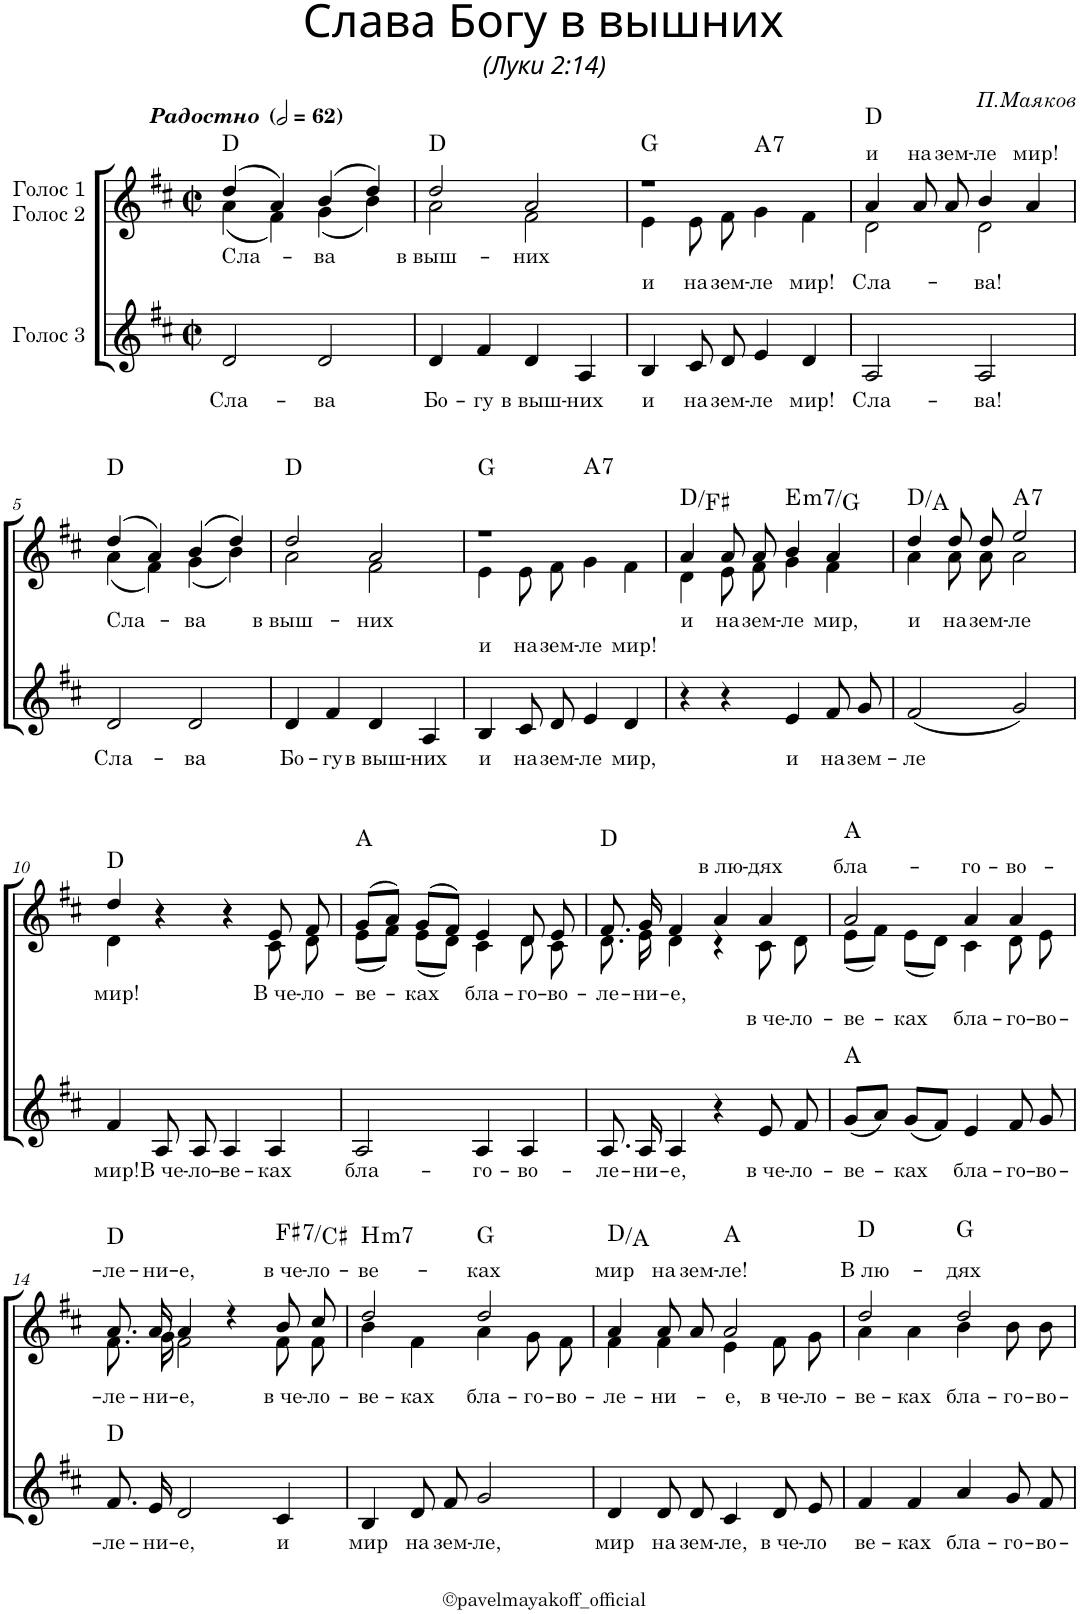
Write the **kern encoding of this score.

**kern	**text	**harte	**kern	**text	**text	**harte
*part2	*part2	*part2	*part1	*part1	*part1	*part1
*staff2	*staff2	*	*staff1	*staff1	*staff1	*
*I"Голос 3	*	*	*I"Голос 1 Голос 2	*	*	*
*clefG2	*	*	*clefG2	*	*	*
*k[f#c#]	*	*	*k[f#c#]	*	*	*
*M2/2	*	*	*M2/2	*	*	*
*met(c|)	*	*	*met(c|)	*	*	*
*MM124	*	*	*MM124	*	*	*
=1	=1	=1	=1	=1	=1	=1
!	!	!	!LO:TX:a:Bi:t=Радостно	!	!	!
!	!LO:LY:b	!	!	!LO:LY:b	!	!
*	*	*	*^	*	*	*
2d/	Сла-	.	(4dd/	(4a\	Сла-	.	D:maj
.	.	.	4a/)	4f#\)	.	.	.
!	!LO:LY:b	!	!	!	!LO:LY:b	!	!
2d/	-ва	.	(4b/	(4g\	-ва	.	.
.	.	.	4dd/)	4b\)	.	.	.
=2	=2	=2	=2	=2	=2	=2	=2
!	!LO:LY:b	!	!	!	!LO:LY:b	!	!
4d/	Бо-	.	2dd/	2a\	в выш-	.	D:maj
!	!LO:LY:b	!	!	!	!	!	!
4f#/	-гу	.	.	.	.	.	.
!	!LO:LY:b	!	!	!	!LO:LY:b	!	!
4d/	в выш-	.	2a/	2f#\	-них	.	.
!	!LO:LY:b	!	!	!	!	!	!
4A/	-них	.	.	.	.	.	.
=3	=3	=3	=3	=3	=3	=3	=3
!	!LO:LY:b	!	!	!	!	!LO:LY:b	!
4B/	и	.	1r	4e\	.	и	G:maj
!	!LO:LY:b	!	!	!	!	!LO:LY:b	!
8c#/	на	.	.	8e\	.	на	.
!	!LO:LY:b	!	!	!	!	!LO:LY:b	!
8d/	зем-	.	.	8f#\	.	зем-	.
!	!LO:LY:b	!	!	!	!	!LO:LY:b	!LO:H:kt=7
4e/	-ле	.	.	4g\	.	-ле	A:7
!	!LO:LY:b	!	!	!	!	!LO:LY:b	!
4d/	мир!	.	.	4f#\	.	мир!	.
=4	=4	=4	=4	=4	=4	=4	=4
!	!LO:LY:b	!	!	!	!LO:LY:a	!	!
!	!	!	!	!	!	!LO:LY:b	!
2A/	Сла-	.	4a/	2d\	.	Сла-	D:maj
!	!	!	!	!	!LO:LY:a	!	!
.	.	.	8a/	.	на	.	.
!	!	!	!	!	!LO:LY:a	!	!
.	.	.	8a/	.	зем-	.	.
!	!LO:LY:b	!	!	!	!LO:LY:a	!	!
!	!	!	!	!	!	!LO:LY:b	!
2A/	-ва!	.	4b/	2d\	.	-ва!	.
!	!	!	!	!	!LO:LY:a	!	!
.	.	.	4a/	.	мир!	.	.
!!LO:LB:g=z	!!
=5	=5	=5	=5	=5	=5	=5	=5
!	!LO:LY:b	!	!	!	!LO:LY:b	!	!
2d/	Сла-	.	(4dd/	(4a\	Сла-	.	D:maj
.	.	.	4a/)	4f#\)	.	.	.
!	!LO:LY:b	!	!	!	!LO:LY:b	!	!
2d/	-ва	.	(4b/	(4g\	-ва	.	.
.	.	.	4dd/)	4b\)	.	.	.
=6	=6	=6	=6	=6	=6	=6	=6
!	!LO:LY:b	!	!	!	!LO:LY:b	!	!
4d/	Бо-	.	2dd/	2a\	в выш-	.	D:maj
!	!LO:LY:b	!	!	!	!	!	!
4f#/	-гу	.	.	.	.	.	.
!	!LO:LY:b	!	!	!	!LO:LY:b	!	!
4d/	в выш-	.	2a/	2f#\	-них	.	.
!	!LO:LY:b	!	!	!	!	!	!
4A/	-них	.	.	.	.	.	.
=7	=7	=7	=7	=7	=7	=7	=7
!	!LO:LY:b	!	!	!	!	!LO:LY:b	!
4B/	и	.	1r	4e\	.	и	G:maj
!	!LO:LY:b	!	!	!	!	!LO:LY:b	!
8c#/	на	.	.	8e\	.	на	.
!	!LO:LY:b	!	!	!	!	!LO:LY:b	!
8d/	зем-	.	.	8f#\	.	зем-	.
!	!LO:LY:b	!	!	!	!	!LO:LY:b	!LO:H:kt=7
4e/	-ле	.	.	4g\	.	-ле	A:7
!	!LO:LY:b	!	!	!	!	!LO:LY:b	!
4d/	мир,	.	.	4f#\	.	мир!	.
=8	=8	=8	=8	=8	=8	=8	=8
!	!	!	!	!	!LO:LY:b	!	!
4r	.	.	4a/	4d\	и	.	D:maj/3
!	!	!	!	!	!LO:LY:b	!	!
4r	.	.	8a/	8e\	на	.	.
!	!	!	!	!	!LO:LY:b	!	!
.	.	.	8a/	8f#\	зем-	.	.
!	!LO:LY:b	!	!	!	!LO:LY:b	!	!LO:H:kt=m7
4e/	и	.	4b/	4g\	-ле	.	E:min7/b3
!	!LO:LY:b	!	!	!	!LO:LY:b	!	!
8f#/	на	.	4a/	4f#\	мир,	.	.
!	!LO:LY:b	!	!	!	!	!	!
8g/	зем-	.	.	.	.	.	.
=9	=9	=9	=9	=9	=9	=9	=9
!	!LO:LY:b	!	!	!	!LO:LY:b	!	!
(2f#/	-ле	.	4dd/	4a\	и	.	D:maj/5
!	!	!	!	!	!LO:LY:b	!	!
.	.	.	8dd/	8a\	на	.	.
!	!	!	!	!	!LO:LY:b	!	!
.	.	.	8dd/	8a\	зем-	.	.
!	!	!	!	!	!LO:LY:b	!	!LO:H:kt=7
2g/)	.	.	2ee/	2a\	-ле	.	A:7
!!LO:LB:g=z	!!
=10	=10	=10	=10	=10	=10	=10	=10
!	!LO:LY:b	!	!	!	!LO:LY:b	!	!
4f#/	мир!	.	4dd/	4d\	мир!	.	D:maj
!	!LO:LY:b	!	!	!	!	!	!
8A/	В че-	.	4r	4r	.	.	.
!	!LO:LY:b	!	!	!	!	!	!
8A/	-ло-	.	.	.	.	.	.
!	!LO:LY:b	!	!	!	!	!	!
4A/	-ве-	.	4r	4r	.	.	.
!	!LO:LY:b	!	!	!	!LO:LY:b	!	!
4A/	-ках	.	8e/	8c#\	В че-	.	.
!	!	!	!	!	!LO:LY:b	!	!
.	.	.	8f#/	8d\	-ло-	.	.
=11	=11	=11	=11	=11	=11	=11	=11
!	!LO:LY:b	!	!	!	!LO:LY:b	!	!
2A/	бла-	.	(8g/L	(8e\L	-ве-	.	A:maj
.	.	.	8a/J)	8f#\J)	.	.	.
!	!	!	!	!	!LO:LY:b	!	!
.	.	.	(8g/L	(8e\L	-ках	.	.
.	.	.	8f#/J)	8d\J)	.	.	.
!	!LO:LY:b	!	!	!	!LO:LY:b	!	!
4A/	-го-	.	4e/	4c#\	бла-	.	.
!	!LO:LY:b	!	!	!	!LO:LY:b	!	!
4A/	-во-	.	8d/	8d\	-го-	.	.
!	!	!	!	!	!LO:LY:b	!	!
.	.	.	8e/	8c#\	-во-	.	.
=12	=12	=12	=12	=12	=12	=12	=12
!	!LO:LY:b	!	!	!	!LO:LY:b	!	!
8.A/	-ле-	.	8.f#/	8.d\	-ле-	.	D:maj
!	!LO:LY:b	!	!	!	!LO:LY:b	!	!
16A/	-ни-	.	16g/	16e\	-ни-	.	.
!	!LO:LY:b	!	!	!	!LO:LY:b	!	!
4A/	-е,	.	4f#/	4d\	-е,	.	.
!	!	!	!	!	!LO:LY:a	!	!
4r	.	.	4a/	4r	в лю-	.	.
!	!LO:LY:b	!	!	!	!LO:LY:a	!	!
!	!	!	!	!	!	!LO:LY:b	!
8e/	в че-	.	4a/	8c#\	.	в че-	.
!	!LO:LY:b	!	!	!	!	!LO:LY:b	!
8f#/	-ло-	.	.	8d\	.	-ло-	.
=13	=13	=13	=13	=13	=13	=13	=13
!	!LO:LY:b	!	!	!	!LO:LY:a	!	!
!	!	!	!	!	!	!LO:LY:b	!
(8g/L	-ве-	A:maj	2a/	(8e\L	.	-ве-	A:maj
8a/J)	.	.	.	8f#\J)	.	.	.
!	!LO:LY:b	!	!	!	!	!LO:LY:b	!
(8g/L	-ках	.	.	(8e\L	.	-ках	.
8f#/J)	.	.	.	8d\J)	.	.	.
!	!LO:LY:b	!	!	!	!LO:LY:a	!	!
!	!	!	!	!	!	!LO:LY:b	!
4e/	бла-	.	4a/	4c#\	.	бла-	.
!	!LO:LY:b	!	!	!	!LO:LY:a	!	!
!	!	!	!	!	!	!LO:LY:b	!
8f#/	-го-	.	4a/	8d\	.	-го-	.
!	!LO:LY:b	!	!	!	!	!LO:LY:b	!
8g/	-во-	.	.	8e\	.	-во-	.
!!LO:LB:g=z	!!
=14	=14	=14	=14	=14	=14	=14	=14
!	!LO:LY:b	!	!	!	!LO:LY:a	!	!
!	!	!	!	!	!	!LO:LY:b	!
8.f#/	-ле-	D:maj	8.a/	8.f#\	.	-ле-	D:maj
!	!LO:LY:b	!	!	!	!LO:LY:a	!	!
!	!	!	!	!	!	!LO:LY:b	!
16e/	-ни-	.	16a/	16g\	.	-ни-	.
!	!LO:LY:b	!	!	!	!LO:LY:a	!	!
!	!	!	!	!	!	!LO:LY:b	!
2d/	-е,	.	4a/	2f#\	.	-е,	.
.	.	.	4r	.	.	.	.
!	!LO:LY:b	!	!	!	!LO:LY:a	!	!
!	!	!	!	!	!	!LO:LY:b	!LO:H:kt=7
4c#/	и	.	8b/	8f#\	.	в че-	F#:7/5
!	!	!	!	!	!LO:LY:a	!	!
!	!	!	!	!	!	!LO:LY:b	!
.	.	.	8cc#/	8f#\	.	-ло-	.
=15	=15	=15	=15	=15	=15	=15	=15
!	!LO:LY:b	!	!	!	!LO:LY:a	!	!
!	!	!	!	!	!	!LO:LY:b	!LO:H:kt=m7
4B/	мир	.	2dd/	4b\	.	-ве-	B:min7
!	!LO:LY:b	!	!	!	!	!LO:LY:b	!
8d/	на	.	.	4f#\	.	-ках	.
!	!LO:LY:b	!	!	!	!	!	!
8f#/	зем-	.	.	.	.	.	.
!	!LO:LY:b	!	!	!	!LO:LY:a	!	!
!	!	!	!	!	!	!LO:LY:b	!
2g/	-ле,	.	2dd/	4a\	.	бла-	G:maj
!	!	!	!	!	!	!LO:LY:b	!
.	.	.	.	8g\	.	-го-	.
!	!	!	!	!	!	!LO:LY:b	!
.	.	.	.	8f#\	.	-во-	.
=16	=16	=16	=16	=16	=16	=16	=16
!	!LO:LY:b	!	!	!	!LO:LY:a	!	!
!	!	!	!	!	!	!LO:LY:b	!
4d/	мир	.	4a/	4f#\	.	-ле-	D:maj/5
!	!LO:LY:b	!	!	!	!LO:LY:a	!	!
!	!	!	!	!	!	!LO:LY:b	!
8d/	на	.	8a/	4f#\	.	-ни-	.
!	!LO:LY:b	!	!	!	!LO:LY:a	!	!
8d/	зем-	.	8a/	.	зем-	.	.
!	!LO:LY:b	!	!	!	!LO:LY:a	!	!
!	!	!	!	!	!	!LO:LY:b	!
4c#/	-ле,	.	2a/	4e\	.	-е,	A:maj
!	!LO:LY:b	!	!	!	!	!LO:LY:b	!
8d/	в че-	.	.	8f#\	.	в че-	.
!	!LO:LY:b	!	!	!	!	!LO:LY:b	!
8e/	-ло	.	.	8g\	.	-ло-	.
=17	=17	=17	=17	=17	=17	=17	=17
!	!LO:LY:b	!	!	!	!LO:LY:a	!	!
!	!	!	!	!	!	!LO:LY:b	!
4f#/	ве-	.	2dd/	4a\	.	-ве-	D:maj
!	!LO:LY:b	!	!	!	!	!LO:LY:b	!
4f#/	-ках	.	.	4a\	.	-ках	.
!	!LO:LY:b	!	!	!	!LO:LY:a	!	!
!	!	!	!	!	!	!LO:LY:b	!
4a/	бла-	.	2dd/	4b\	.	бла-	G:maj
!	!LO:LY:b	!	!	!	!	!LO:LY:b	!
8g/	-го-	.	.	8b\	.	-го-	.
!	!LO:LY:b	!	!	!	!	!LO:LY:b	!
8f#/	-во-	.	.	8b\	.	-во-	.
*	*	*	*v	*v	*	*	*
=	=	=	=	=	=	=
*-	*-	*-	*-	*-	*-	*-
